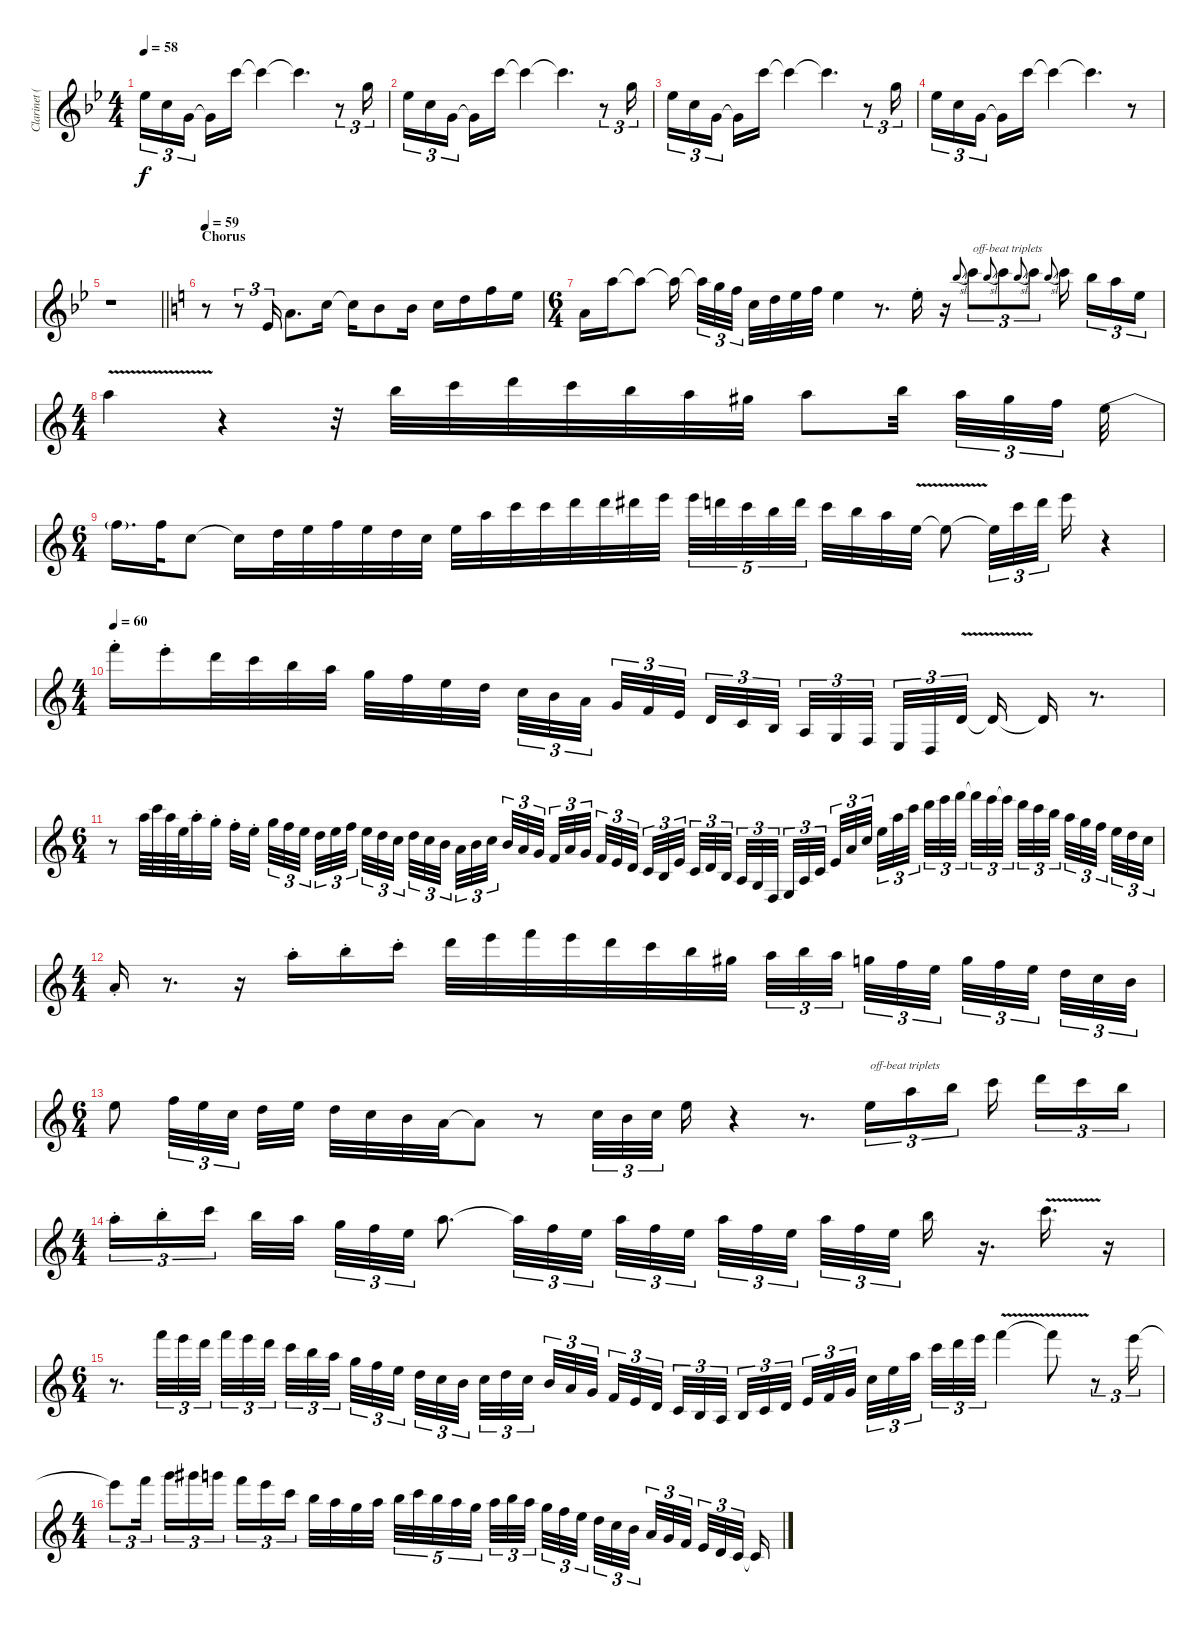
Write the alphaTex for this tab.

\track ("Clarinet (Jimmy Hastings)" "Clarinet (") {instrument clarinet}
\staff {score}
\tuning (E4 B3 G3 D3 A2 E2) {hide}
\ts (4 4)
\tempo 58
\clef g2
\ks gminor
16.2.16{tu (3 2) dy f} 17.3.16{tu (3 2)} 17.4.16{tu (3 2) beam splitsecondary} 17.4{t}.16 20.1.16 20.1{t}.4 20.1{t}.4{d} r.8{tu (3 2)} 15.1.16{tu (3 2)} |
16.2.16{tu (3 2)} 17.3.16{tu (3 2)} 17.4.16{tu (3 2) beam splitsecondary} 17.4{t}.16 20.1.16 20.1{t}.4 20.1{t}.4{d} r.8{tu (3 2)} 15.1.16{tu (3 2)} |
16.2.16{tu (3 2)} 17.3.16{tu (3 2)} 17.4.16{tu (3 2) beam splitsecondary} 17.4{t}.16 20.1.16 20.1{t}.4 20.1{t}.4{d} r.8{tu (3 2)} 15.1.16{tu (3 2)} |
16.2.16{tu (3 2)} 17.3.16{tu (3 2)} 17.4.16{tu (3 2) beam splitsecondary} 17.4{t}.16 20.1.16 20.1{t}.4 20.1{t}.4{d} r.8 |
\barLineRight lightlight
r.1 |
\section ("" "Chorus")
\tempo 59
\ks aminor
r.8 r.8{tu (3 2)} 9.3.16{tu (3 2)} 10.2.8{d} 13.2.16 13.2{t}.16 12.2.8 12.2.16 13.2.16 10.1.16 13.1.16 12.1.16 |
\ts (6 4)
14.3.16 17.1.16 17.1{t}.8{beam split} 17.1{t}.16{beam splitsecondary} 17.1{t}.32{tu (3 2)} 15.1.32{tu (3 2)} 13.1.32{tu (3 2) beam splitsecondary} 13.2.32 15.2.32 12.1.32 13.1.32 12.1.4 r.8{d} 12.1{st}.16 r.16 19.1{sl}.8{gr onbeat beam split} 20.1.8{tu (3 2) txt "off-beat triplets"} 19.1{sl}.8{gr onbeat} 20.1.8{tu (3 2)} 19.1{sl}.8{gr onbeat} 20.1.8{tu (3 2)} 19.1{sl}.8{gr onbeat beam split} 20.1.16{beam splitsecondary} 19.1.16{tu (3 2)} 17.1.16{tu (3 2)} 17.2.16{tu (3 2)} |
\ts (4 4)
17.1{v}.4 r.4 r.32 19.1.32 20.1.32 22.1.32 20.1.32 19.1.32 17.1.32 16.1.32 17.1.8{beam merge} 19.1.32{beam splitsecondary} 17.1.32{tu (3 2)} 16.1.32{tu (3 2)} 18.2.32{tu (3 2) beam splitsecondary} 17.2{be (custom 0 0 30 0 50 2 60 2)}.32 |
\ts (6 4)
17.2{t}.16{d} 18.2.32 17.3.8{beam split} 17.3{t}.16 15.2.32 17.2.32 18.2.32 17.2.32 15.2.32 17.3.32{beam split} 21.3.32 22.2.32 20.1.32 20.1.32 22.1.32 22.1.32 23.1.32 24.1.32 24.1.32{tu (5 4)} 22.1.32{tu (5 4)} 20.1.32{tu (5 4)} 19.1.32{tu (5 4)} 22.1.32{tu (5 4) beam splitsecondary} 20.1.32 19.1.32 17.1.32 17.2{v}.32{beam split} 17.2{t}.8 17.2{t}.32{tu (3 2)} 20.1.32{tu (3 2)} 22.1.32{tu (3 2) beam splitsecondary} 24.1.16 r.4 |
\ts (4 4)
\tempo 60
25.1{st}.16 24.1{st}.16 22.1.32 20.1.32 19.1.32 17.1.32 20.2.32 18.2.32 17.2.32 15.2.32{beam splitsecondary} 17.3.32{tu (3 2)} 16.3.32{tu (3 2)} 14.3.32{tu (3 2) beam splitsecondary} 17.4.32{tu (3 2)} 15.4.32{tu (3 2)} 14.4.32{tu (3 2)} 17.5.32{tu (3 2)} 15.5.32{tu (3 2)} 14.5.32{tu (3 2) beam splitsecondary} 17.6.32{tu (3 2)} 15.6.32{tu (3 2)} 13.6.32{tu (3 2) beam splitsecondary} 12.6.32{tu (3 2)} 10.6.32{tu (3 2)} 12.4{v}.32{tu (3 2) beam splitsecondary} 12.4{t}.16 12.4{t}.16{beam Up} r.8{d} |
\ts (6 4)
r.8 17.1.64 20.1.64 17.1.64 17.2.64 17.1{st}.32 15.1{st}.32{beam split} 13.1{st}.32 12.1{st}.32{beam splitsecondary} 15.1.32{tu (3 2)} 13.1.32{tu (3 2)} 12.1.32{tu (3 2) beam splitsecondary} 10.1.32{tu (3 2)} 12.1.32{tu (3 2)} 13.1.32{tu (3 2) beam splitsecondary} 12.1.32{tu (3 2)} 10.1.32{tu (3 2)} 13.2.32{tu (3 2) beam split} 15.2.32{tu (3 2)} 13.2.32{tu (3 2)} 12.2.32{tu (3 2) beam splitsecondary} 14.3.32{tu (3 2)} 12.2.32{tu (3 2)} 13.2.32{tu (3 2) beam splitsecondary} 12.2.32{tu (3 2)} 14.3.32{tu (3 2)} 12.3.32{tu (3 2) beam splitsecondary} 10.3.32{tu (3 2)} 14.3.32{tu (3 2)} 12.3.32{tu (3 2)} 10.3.32{tu (3 2)} 9.3.32{tu (3 2)} 7.3.32{tu (3 2) beam splitsecondary} 5.3.32{tu (3 2)} 9.4.32{tu (3 2)} 9.3.32{tu (3 2) beam splitsecondary} 5.3.32{tu (3 2)} 7.3.32{tu (3 2)} 9.4.32{tu (3 2) beam splitsecondary} 7.4.32{tu (3 2)} 5.4.32{tu (3 2)} 0.4.32{tu (3 2) beam split} 7.5.32{tu (3 2)} 7.4.32{tu (3 2)} 5.3.32{tu (3 2) beam splitsecondary} 5.2.32{tu (3 2)} 5.1.32{tu (3 2)} 22.4.32{tu (3 2) beam splitsecondary} 21.3.32{tu (3 2)} 22.2.32{tu (3 2)} 20.1.32{tu (3 2) beam splitsecondary} 22.1.32{tu (3 2)} 24.1.32{tu (3 2)} 25.1.32{tu (3 2) beam split} 25.1{t}.32{tu (3 2)} 24.1.32{tu (3 2)} 24.1{t}.32{tu (3 2) beam splitsecondary} 22.1.32{tu (3 2)} 20.1.32{tu (3 2)} 19.1.32{tu (3 2) beam splitsecondary} 22.2.32{tu (3 2)} 20.2.32{tu (3 2)} 18.2.32{tu (3 2) beam splitsecondary} 21.3.32{tu (3 2)} 19.3.32{tu (3 2)} 17.3.32{tu (3 2)} |
\ts (4 4)
19.4{st}.16 r.8{d} r.16 17.1{st}.16 19.1{st}.16 20.1{st}.16 22.1.32 24.1.32 25.1.32 24.1.32 22.1.32 20.1.32 24.2.32 21.2.32 22.2.32{tu (3 2)} 24.2.32{tu (3 2)} 22.2.32{tu (3 2) beam splitsecondary} 20.2.32{tu (3 2)} 22.3.32{tu (3 2)} 21.3.32{tu (3 2) beam splitsecondary} 24.3.32{tu (3 2)} 22.3.32{tu (3 2)} 21.3.32{tu (3 2) beam splitsecondary} 24.4.32{tu (3 2)} 22.4.32{tu (3 2)} 21.4.32{tu (3 2)} |
\ts (6 4)
17.2.8 18.2.32{tu (3 2)} 17.2.32{tu (3 2)} 17.3.32{tu (3 2) beam splitsecondary} 15.2.32 17.2.32{beam split} 15.2.32 13.2.32 16.3.32{beam merge} 14.3.32 14.3{t}.8 r.8 13.2.32{tu (3 2)} 12.2.32{tu (3 2)} 13.2.32{tu (3 2) beam splitsecondary} 12.1.16 r.4 r.8{d} 17.2.16{tu (3 2) txt "off-beat triplets"} 17.1.16{tu (3 2)} 19.1.16{tu (3 2) beam split} 20.1.16{beam splitsecondary} 22.1.16{tu (3 2)} 20.1.16{tu (3 2)} 19.1.16{tu (3 2)} |
\ts (4 4)
17.1{st}.16{tu (3 2)} 19.1{st}.16{tu (3 2)} 20.1.16{tu (3 2) beam splitsecondary} 19.1.32 17.1.32{beam splitsecondary} 20.2.32{tu (3 2)} 18.2.32{tu (3 2)} 17.2.32{tu (3 2)} 17.1.8{d} 17.1{t}.32{tu (3 2)} 13.1.32{tu (3 2)} 12.1.32{tu (3 2)} 17.1.32{tu (3 2)} 13.1.32{tu (3 2)} 12.1.32{tu (3 2) beam splitsecondary} 17.1.32{tu (3 2)} 13.1.32{tu (3 2)} 12.1.32{tu (3 2) beam splitsecondary} 17.1.32{tu (3 2)} 13.1.32{tu (3 2)} 12.1.32{tu (3 2) beam splitsecondary} 19.1.16 r.16{d} 20.1{v}.16{d} r.16 |
\ts (6 4)
r.8{d} 25.1.32{tu (3 2)} 24.1.32{tu (3 2)} 22.1.32{tu (3 2) beam split} 25.1.32{tu (3 2)} 24.1.32{tu (3 2)} 22.1.32{tu (3 2) beam splitsecondary} 20.1.32{tu (3 2)} 19.1.32{tu (3 2)} 17.1.32{tu (3 2) beam splitsecondary} 20.2.32{tu (3 2)} 18.2.32{tu (3 2)} 17.2.32{tu (3 2) beam splitsecondary} 19.3.32{tu (3 2)} 17.3.32{tu (3 2)} 16.3.32{tu (3 2) beam split} 13.2.32{tu (3 2)} 15.2.32{tu (3 2)} 13.2.32{tu (3 2) beam splitsecondary} 16.3.32{tu (3 2)} 14.3.32{tu (3 2)} 12.3.32{tu (3 2) beam splitsecondary} 15.4.32{tu (3 2)} 14.4.32{tu (3 2)} 12.4.32{tu (3 2) beam splitsecondary} 15.5.32{tu (3 2)} 14.5.32{tu (3 2)} 12.5.32{tu (3 2)} 14.5.32{tu (3 2)} 15.5.32{tu (3 2)} 17.5.32{tu (3 2) beam splitsecondary} 14.4.32{tu (3 2)} 15.4.32{tu (3 2)} 17.4.32{tu (3 2) beam splitsecondary} 22.4.32{tu (3 2)} 21.3.32{tu (3 2)} 22.2.32{tu (3 2) beam splitsecondary} 20.1.32{tu (3 2)} 22.1.32{tu (3 2)} 24.1.32{tu (3 2)} 25.1{v}.4 25.1{t}.8 r.8{tu (3 2)} 24.1.16{tu (3 2)} |
\ts (4 4)
24.1{t}.8{tu (3 2)} 25.1.16{tu (3 2) beam splitsecondary} 27.1.16{tu (3 2)} 28.1.16{tu (3 2)} 27.1.16{tu (3 2)} 25.1.16{tu (3 2)} 24.1.16{tu (3 2)} 20.1.16{tu (3 2) beam splitsecondary} 19.1.32 17.1.32 15.1.32 17.1.32 19.1.32{tu (5 4)} 20.1.32{tu (5 4)} 19.1.32{tu (5 4)} 17.1.32{tu (5 4)} 15.1.32{tu (5 4) beam splitsecondary} 17.1.32{tu (3 2)} 19.1.32{tu (3 2)} 17.1.32{tu (3 2) beam splitsecondary} 15.1.32{tu (3 2)} 18.2.32{tu (3 2)} 17.2.32{tu (3 2)} 19.3.32{tu (3 2)} 17.3.32{tu (3 2)} 16.3.32{tu (3 2) beam splitsecondary} 19.4.32{tu (3 2)} 17.4.32{tu (3 2)} 15.4.32{tu (3 2) beam splitsecondary} 19.5.32{tu (3 2)} 17.5.32{tu (3 2)} 15.5.32{tu (3 2) beam splitsecondary} 15.5{t}.16
